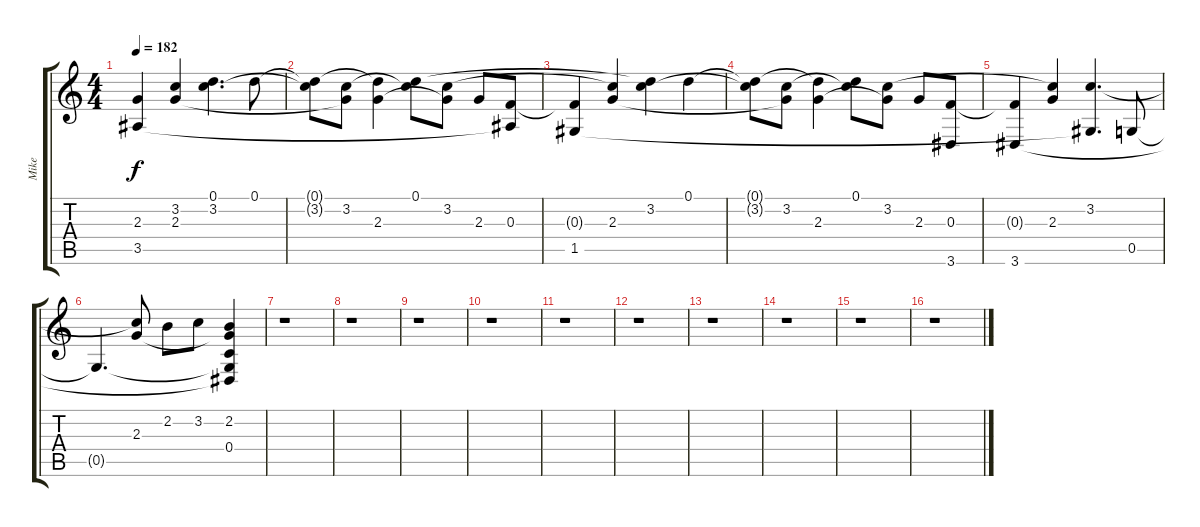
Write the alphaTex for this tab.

\track ("Mike" "Mike") {instrument electricguitarjazz}
\staff {score tabs}
\tuning (D4 A3 F3 C3 G2 C2) {hide}
\ts (4 4)
\tempo 182
\clef g2
\ks c
(2.3{t} 3.5).4{dy f} (3.2{t} 2.3).4 (0.1{t} 3.2).4{d} 0.1.8 |
(0.1{t} 3.2{t}).8 (3.2 2.3{t}).8 (0.1{t} 2.3).4 (0.1 3.2{t}).8 (3.2 2.3{t}).8 2.3.8 (0.3 3.5{t}).8 |
(0.3{t} 1.5).4 (3.2{t} 2.3).4 (0.1{t} 3.2).4 0.1.4 |
(0.1{t} 3.2{t}).8 (3.2 2.3{t}).8 (0.1{t} 2.3).4 (0.1 3.2{t}).8 (3.2 2.3{t}).8 2.3.8 (0.3 3.6).8 |
(0.3{t} 3.6).4 (3.2{t} 2.3).4 (3.2 1.5{t}).4{d} 0.5.8 |
0.5{t}.4{d} (3.2{t} 2.3).8 2.2.8 3.2.8 (2.2 2.3{t} 0.4 0.5{t} 3.6{t}).4 |
r.1 |
r.1 |
r.1 |
r.1 |
r.1 |
r.1 |
r.1 |
r.1 |
r.1 |
r.1
